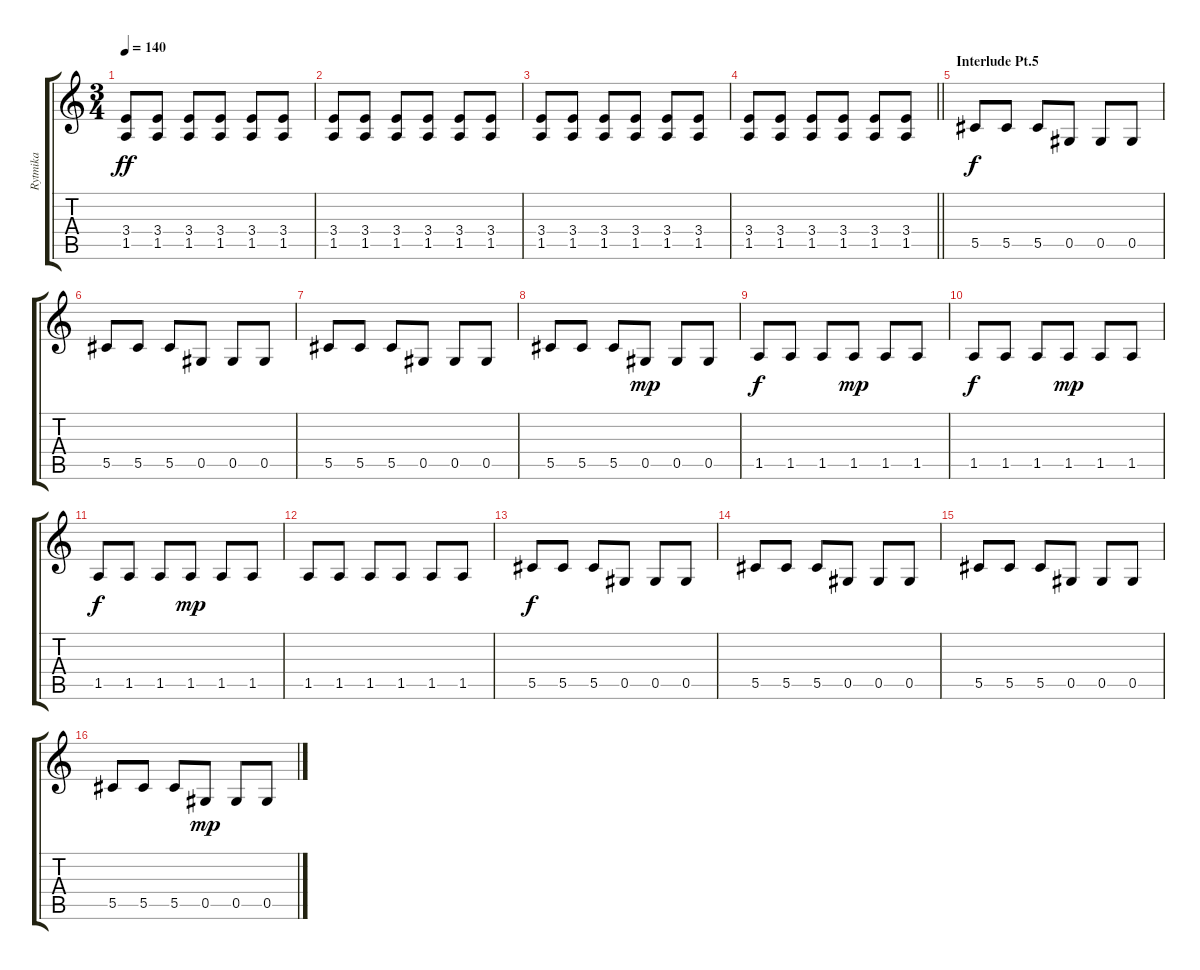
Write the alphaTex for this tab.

\track ("Rytmika" "Rytmika") {instrument overdrivenguitar}
\staff {score tabs}
\tuning (Eb4 Bb3 Gb3 Db3 Ab2 Eb2) {hide}
\ts (3 4)
\tempo 140
\clef g2
\ks c
(3.4 1.5).8{dy ff} (3.4 1.5).8 (3.4 1.5).8 (3.4 1.5).8 (3.4 1.5).8 (3.4 1.5).8 |
(3.4 1.5).8 (3.4 1.5).8 (3.4 1.5).8 (3.4 1.5).8 (3.4 1.5).8 (3.4 1.5).8 |
(3.4 1.5).8 (3.4 1.5).8 (3.4 1.5).8 (3.4 1.5).8 (3.4 1.5).8 (3.4 1.5).8 |
\barLineRight lightlight
(3.4 1.5).8 (3.4 1.5).8 (3.4 1.5).8 (3.4 1.5).8 (3.4 1.5).8 (3.4 1.5).8 |
\section ("" "Interlude Pt.5")
5.5.8{dy f volume 11} 5.5.8 5.5.8 0.5.8 0.5.8 0.5.8 |
5.5.8 5.5.8 5.5.8 0.5.8 0.5.8 0.5.8 |
5.5.8 5.5.8 5.5.8 0.5.8 0.5.8 0.5.8 |
5.5.8 5.5.8 5.5.8 0.5.8{dy mp} 0.5.8 0.5.8 |
1.5.8{dy f} 1.5.8 1.5.8 1.5.8{dy mp} 1.5.8 1.5.8 |
1.5.8{dy f} 1.5.8 1.5.8 1.5.8{dy mp} 1.5.8 1.5.8 |
1.5.8{dy f} 1.5.8 1.5.8 1.5.8{dy mp} 1.5.8 1.5.8 |
1.5.8 1.5.8 1.5.8 1.5.8 1.5.8 1.5.8 |
5.5.8{dy f} 5.5.8 5.5.8 0.5.8 0.5.8 0.5.8 |
5.5.8 5.5.8 5.5.8 0.5.8 0.5.8 0.5.8 |
5.5.8 5.5.8 5.5.8 0.5.8 0.5.8 0.5.8 |
5.5.8 5.5.8 5.5.8 0.5.8{dy mp} 0.5.8 0.5.8
